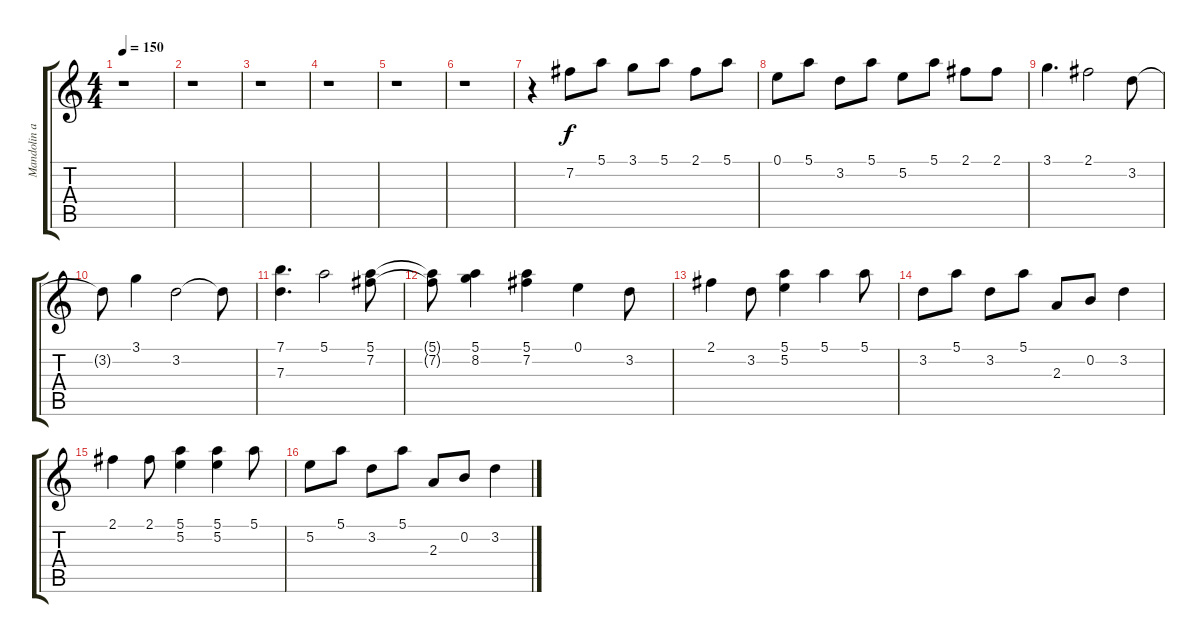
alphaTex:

\track ("Mandolin arr. Guitar" "Mandolin a") {instrument acousticguitarsteel}
\staff {score tabs}
\tuning (E4 B3 G3 D3 A2 D2) {hide}
\ts (4 4)
\tempo 150
\clef g2
\ks c
r.1{dy f instrument acousticguitarsteel} |
r.1 |
r.1 |
r.1 |
r.1 |
r.1 |
r.4 7.2.8 5.1.8 3.1.8 5.1.8 2.1.8 5.1.8 |
0.1.8 5.1.8 3.2.8 5.1.8 5.2.8 5.1.8 2.1.8 2.1.8 |
3.1.4{d} 2.1.2 3.2.8 |
3.2{t}.8 3.1.4 3.2.2 3.2{t}.8 |
(7.1 7.3).4{d} 5.1.2 (5.1 7.2).8 |
(5.1{t} 7.2{t}).8 (5.1 8.2).4 (5.1 7.2).4 0.1.4 3.2.8 |
2.1.4 3.2.8 (5.1 5.2).4 5.1.4 5.1.8 |
3.2.8 5.1.8 3.2.8 5.1.8 2.3.8 0.2.8 3.2.4 |
2.1.4 2.1.8 (5.1 5.2).4 (5.1 5.2).4 5.1.8 |
5.2.8 5.1.8 3.2.8 5.1.8 2.3.8 0.2.8 3.2.4
